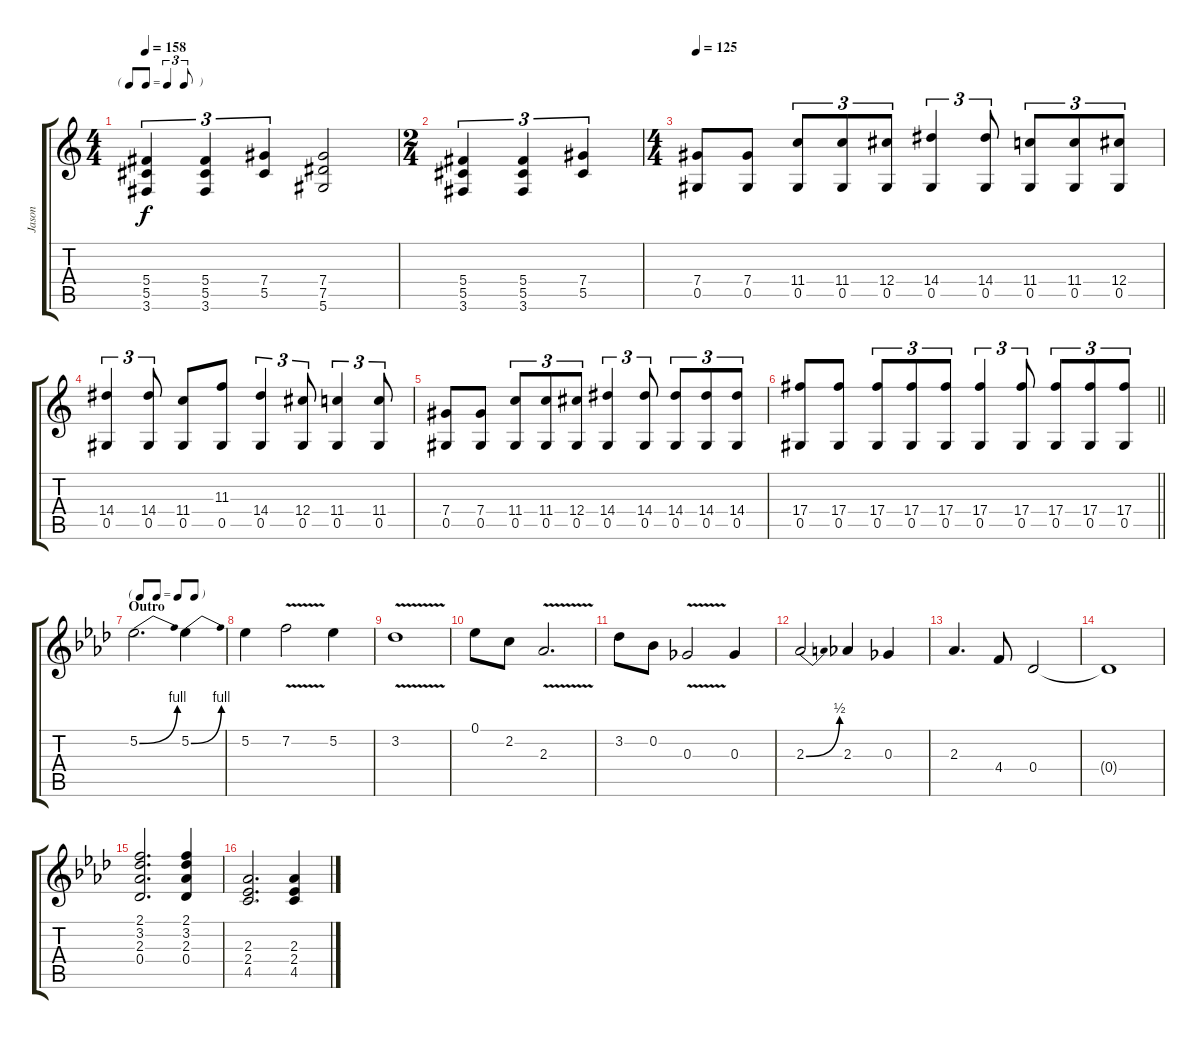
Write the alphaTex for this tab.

\track ("Jason" "Jason") {instrument overdrivenguitar}
\staff {score tabs}
\tuning (Eb4 Bb3 Gb3 Db3 Ab2 Eb2) {hide}
\ts (4 4)
\tf triplet8th
\tempo 158
\clef g2
\ks c
(5.4 5.5 3.6).4{tu (3 2) dy f} (5.4 5.5 3.6).4{tu (3 2)} (7.4 5.5).4{tu (3 2)} (7.4 7.5 5.6).2 |
\ts (2 4)
(5.4 5.5 3.6).4{tu (3 2)} (5.4 5.5 3.6).4{tu (3 2)} (7.4 5.5).4{tu (3 2)} |
\ts (4 4)
\tempo 125
(7.4 0.5).8 (7.4 0.5).8 (11.4 0.5).8{tu (3 2)} (11.4 0.5).8{tu (3 2)} (12.4 0.5).8{tu (3 2)} (14.4 0.5).4{tu (3 2)} (14.4 0.5).8{tu (3 2)} (11.4 0.5).8{tu (3 2)} (11.4 0.5).8{tu (3 2)} (12.4 0.5).8{tu (3 2)} |
(14.4 0.5).4{tu (3 2)} (14.4 0.5).8{tu (3 2)} (11.4 0.5).8 (11.3 0.5).8 (14.4 0.5).4{tu (3 2)} (12.4 0.5).8{tu (3 2)} (11.4 0.5).4{tu (3 2)} (11.4 0.5).8{tu (3 2)} |
(7.4 0.5).8 (7.4 0.5).8 (11.4 0.5).8{tu (3 2)} (11.4 0.5).8{tu (3 2)} (12.4 0.5).8{tu (3 2)} (14.4 0.5).4{tu (3 2)} (14.4 0.5).8{tu (3 2)} (14.4 0.5).8{tu (3 2)} (14.4 0.5).8{tu (3 2)} (14.4 0.5).8{tu (3 2)} |
\barLineRight lightlight
(17.4 0.5).8 (17.4 0.5).8 (17.4 0.5).8{tu (3 2)} (17.4 0.5).8{tu (3 2)} (17.4 0.5).8{tu (3 2)} (17.4 0.5).4{tu (3 2)} (17.4 0.5).8{tu (3 2)} (17.4 0.5).8{tu (3 2)} (17.4 0.5).8{tu (3 2)} (17.4 0.5).8{tu (3 2)} |
\tf none
\section ("" "Outro")
\ks ab
5.2{be (bend 0 0 60 4)}.2{d} 5.2{be (bend 0 0 60 4)}.4 |
5.2.4 7.2{v}.2 5.2.4 |
3.2{v}.1 |
0.1.8 2.2.8 2.3{v}.2{d} |
3.2.8 0.2.8 0.3{v}.2 0.3.4 |
2.3{be (bend 0 0 60 2)}.2 2.3.4 0.3.4 |
2.3.4{d} 4.4.8 0.4.2 |
0.4{t}.1 |
(2.1 3.2 2.3 0.4).2{d} (2.1 3.2 2.3 0.4).4 |
(2.3 2.4 4.5).2{d} (2.3 2.4 4.5).4
